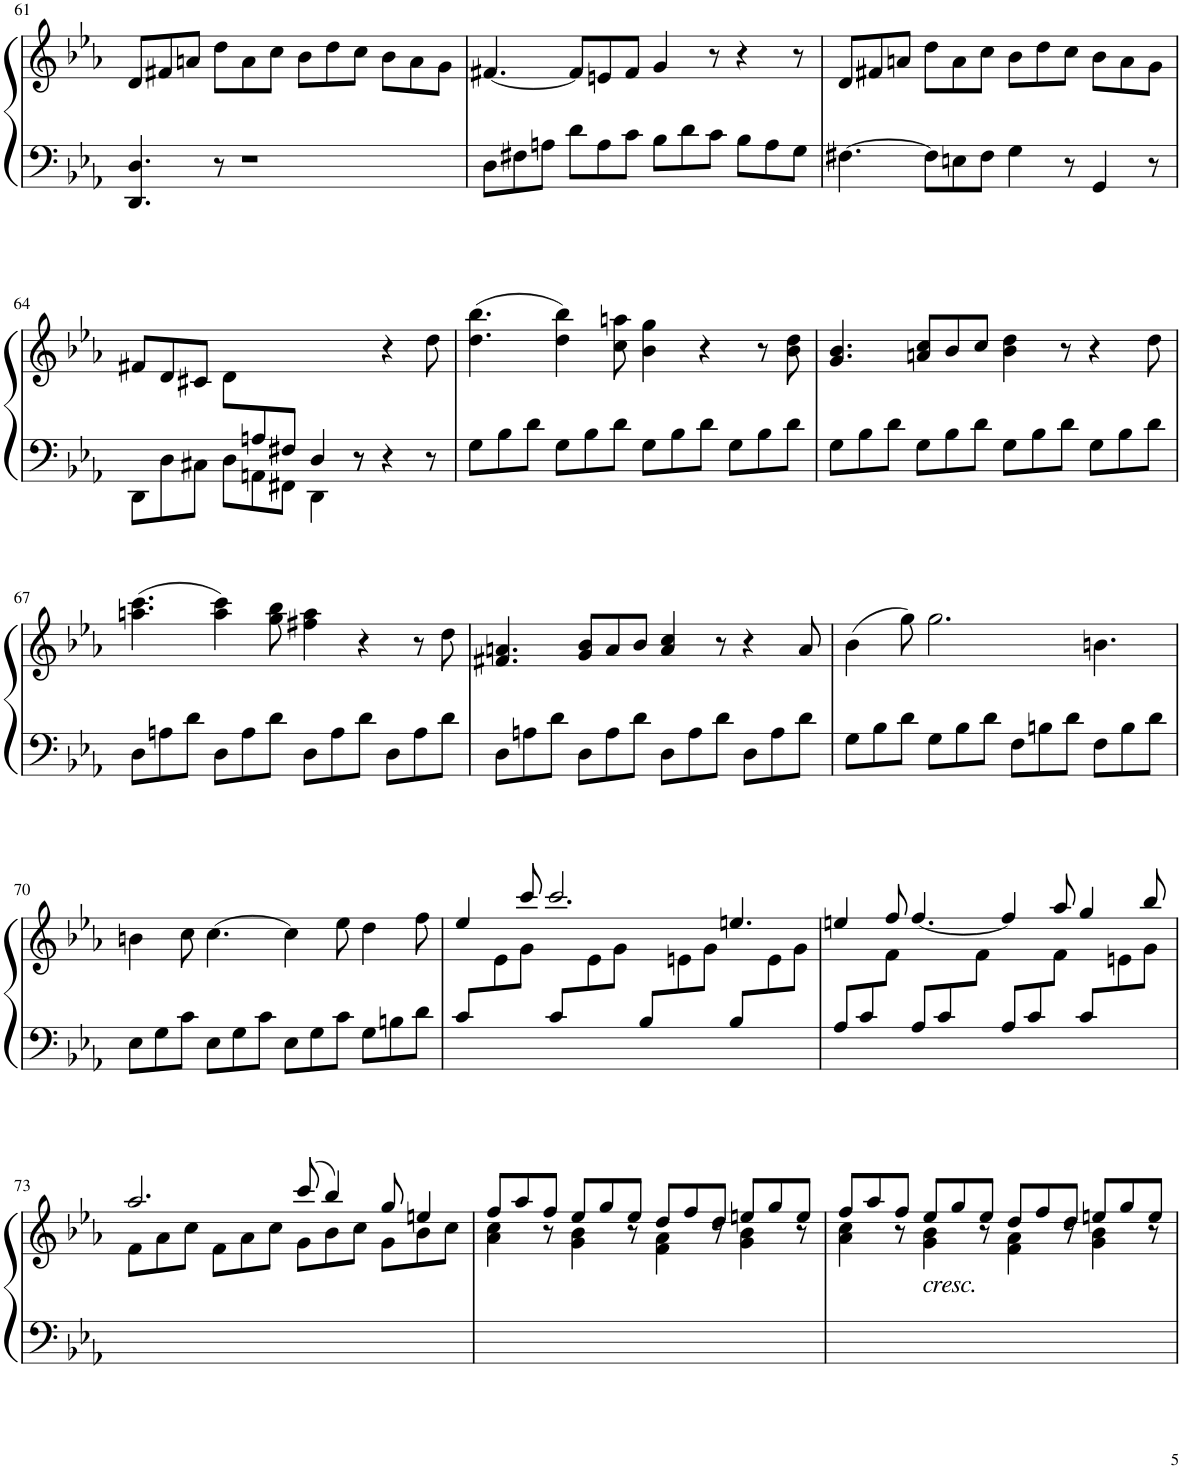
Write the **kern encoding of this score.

**kern	**kern
*part1	*part1
*staff2	*staff1
*I"Piano	*
*I'Pno.	*
!!LO:PB:g=z
*clefF4	*clefG2
*k[b-e-a-]	*k[b-e-a-]
*M12/8	*M12/8
=61	=61
4.DD/ 4.D/	8d/L
.	8f#X/
.	8an/J
8r	8dd\L
1r	8a\
.	8cc\J
.	8b-\L
.	8dd\
.	8cc\J
.	8b-\L
.	8a\
.	8g\J
=62	=62
8D\L	[4.f#X/
8F#X\	.
8An\J	.
8d\L	8f#/L]
8A\	8en/
8c\J	8f#/J
8B-\L	4g/
8d\	.
8c\J	8r
8B-\L	4r
8A\	.
8G\J	8r
=63	=63
[4.F#X\	8d/L
.	8f#X/
.	8an/J
8F#\L]	8dd\L
8En\	8a\
8F#\J	8cc\J
4G\	8b-\L
.	8dd\
8r	8cc\J
4GG/	8b-\L
.	8a\
8r	8g\J
!!LO:LB:g=z
=64	=64
*^	*
2ryy	8DD\L	8f#X/L
.	8D\	8d/
.	8C#X\J	8c#X/J
.	8D\L	8d\L
8An/	8AAn\	2ryy
8F#X/J	8FF#X\J	.
4D/	4DD\	.
2ryy	8r	8r
.	4r	4r
.	8r	8dd\
*v	*v	*
=65	=65
8G\L	(4.dd\ 4.bb-\
8B-\	.
8d\J	.
8G\L	4dd\ 4bb-\)
8B-\	.
8d\J	8cc\ 8aan\
8G\L	4b-\ 4gg\
8B-\	.
8d\J	4r
8G\L	.
8B-\	8r
8d\J	8b-\ 8dd\
=66	=66
8G\L	4.g/ 4.b-/
8B-\	.
8d\J	.
8G\L	8an/ 8cc/L
8B-\	8b-/
8d\J	8cc/J
8G\L	4b-\ 4dd\
8B-\	.
8d\J	8r
8G\L	4r
8B-\	.
8d\J	8dd\
!!LO:LB:g=z
=67	=67
8D\L	(4.aan\ 4.ccc\
8An\	.
8d\J	.
8D\L	4aa\ 4ccc\)
8A\	.
8d\J	8gg\ 8bb-\
8D\L	4ff#X\ 4aa\
8A\	.
8d\J	4r
8D\L	.
8A\	8r
8d\J	8dd\
=68	=68
8D\L	4.f#X/ 4.an/
8An\	.
8d\J	.
8D\L	8g/ 8b-/L
8A\	8a/
8d\J	8b-/J
8D\L	4a/ 4cc/
8A\	.
8d\J	8r
8D\L	4r
8A\	.
8d\J	8a/
=69	=69
8G\L	(4b-\
8B-\	.
8d\J	8gg\)
8G\L	2.gg\
8B-\	.
8d\J	.
8F\L	.
8Bn\	.
8d\J	.
8F\L	4.bn\
8B\	.
8d\J	.
!!LO:LB:g=z
=70	=70
8E-\L	4bn\
8G\	.
8c\J	8cc\
8E-\L	[4.cc\
8G\	.
8c\J	.
8E-\L	4cc\]
8G\	.
8c\J	8ee-\
8G\L	4dd\
8Bn\	.
8d\J	8ff\
=71	=71
*	*^
8c/L	4ee-/	8ryy
4ryy	.	8e-\
.	8ccc/	8g\J
8c/L	2.ccc/	8ryy
4ryy	.	8e-\
.	.	8g\J
8B-/L	.	8ryy
4ryy	.	8en\
.	.	8g\J
8B-/L	4.een/	8ryy
4ryy	.	8e\
.	.	8g\J
=72	=72	=72
8A-/L	4een/	4ryy
8c/	.	.
8ryy	8ff/	8f\J
8A-/L	[4.ff/	4ryy
8c/	.	.
8ryy	.	8f\J
8A-/L	4ff/]	4ryy
8c/	.	.
8ryy	8aa-/	8f\J
8c/L	4gg/	8ryy
4ryy	.	8en\
.	8bb-/	8g\J
!!LO:LB:g=z	!!
=73	=73	=73
1.ryy	2.aa-/	8f\L
.	.	8a-\
.	.	8cc\J
.	.	8f\L
.	.	8a-\
.	.	8cc\J
.	(>8ccc/	8g\L
.	4bb-/)	8b-\
.	.	8cc\J
.	8gg/	8g\L
.	4een/	8b-\
.	.	8cc\J
=74	=74	=74
4ryy	8ff/L	4a-\ 4cc\
.	8aa-/	.
8r	8ff/J	8ryy
4ryy	8ee-/L	4g\ 4b-\
.	8gg/	.
8r	8ee-/J	8ryy
4ryy	8dd/L	4f\ 4a-\
.	8ff/	.
8r	8dd/J	8ryy
4ryy	8een/L	4g\ 4b-\
.	8gg/	.
8r	8ee/J	8ryy
=75	=75	=75
4ryy	8ff/L	4a-\ 4cc\
.	8aa-/	.
8r	8ff/J	8ryy
!LO:TX:a:i:t=cresc.	!	!
4ryy	8ee-/L	4g\ 4b-\
.	8gg/	.
8r	8ee-/J	8ryy
4ryy	8dd/L	4f\ 4a-\
.	8ff/	.
8r	8dd/J	8ryy
4ryy	8een/L	4g\ 4b-\
.	8gg/	.
8r	8ee/J	8ryy
*	*v	*v
=	=
*-	*-
